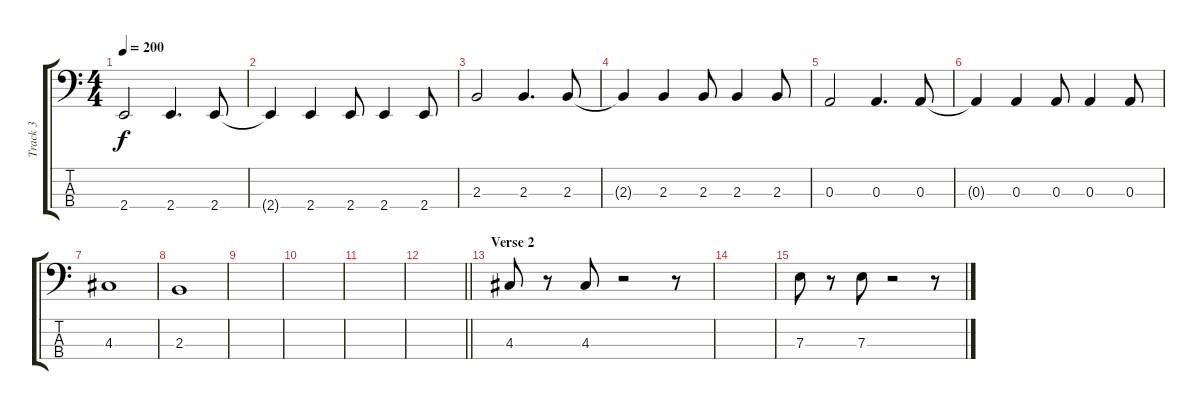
\track ("Track 3" "Track 3") {instrument electricbassfinger}
\staff {score tabs}
\tuning (G2 D2 A1 D1) {hide}
\ts (4 4)
\tempo 200
\clef f4
\ks c
2.4.2{dy f} 2.4.4{d} 2.4.8 |
2.4{t}.4 2.4.4 2.4.8 2.4.4 2.4.8 |
2.3.2 2.3.4{d} 2.3.8 |
2.3{t}.4 2.3.4 2.3.8 2.3.4 2.3.8 |
0.3.2 0.3.4{d} 0.3.8 |
0.3{t}.4 0.3.4 0.3.8 0.3.4 0.3.8 |
4.3.1 |
2.3.1 |
|
|
|
\barLineRight lightlight
|
\section ("" "Verse 2")
4.3.8 r.8 4.3.8 r.2 r.8 |
|
7.3.8 r.8 7.3.8 r.2 r.8
